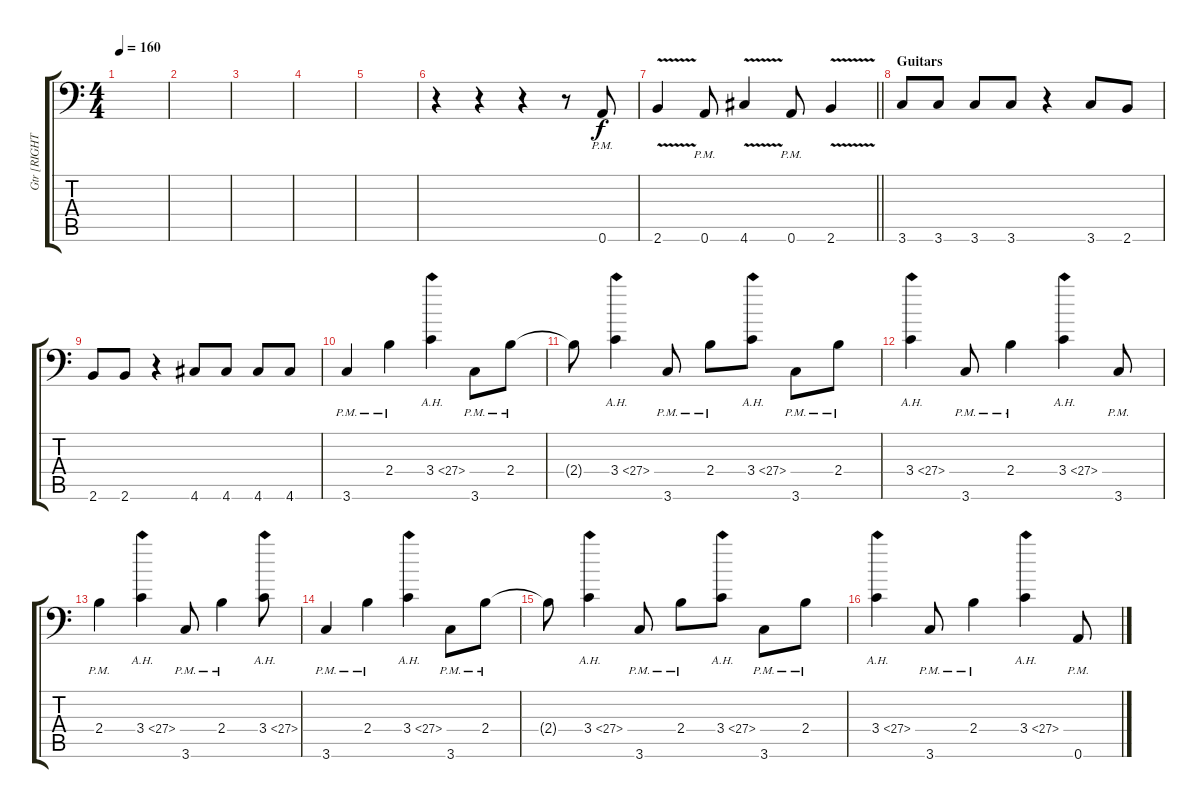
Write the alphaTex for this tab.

\track ("Gtr [RIGHT]" "Gtr [RIGHT") {instrument overdrivenguitar}
\staff {score tabs}
\tuning (B3 Gb3 D3 A2 E2 A1) {hide}
\ts (4 4)
\tempo 160
\clef f4
\ks c
|
|
|
|
|
r.4 r.4 r.4 r.8 0.6{pm}.8 |
\barLineRight lightlight
2.6{v}.4 0.6{pm}.8 4.6{v}.4 0.6{pm}.8 2.6{v}.4 |
\section ("" "Guitars")
3.6.8 3.6.8 3.6.8 3.6.8 r.4 3.6.8 2.6.8 |
2.6.8 2.6.8 r.4 4.6.8 4.6.8 4.6.8 4.6.8 |
3.6{pm}.4 2.4{pm}.4 3.4{ah 24}.4 3.6{pm}.8 2.4{pm}.8 |
2.4{t}.8 3.4{ah 24}.4 3.6{pm}.8 2.4{pm}.8 3.4{ah 24}.8 3.6{pm}.8 2.4{pm}.8 |
3.4{ah 24}.4 3.6{pm}.8 2.4{pm}.4 3.4{ah 24}.4 3.6{pm}.8 |
2.4{pm}.4 3.4{ah 24}.4 3.6{pm}.8 2.4{pm}.4 3.4{ah 24}.8 |
3.6{pm}.4 2.4{pm}.4 3.4{ah 24}.4 3.6{pm}.8 2.4{pm}.8 |
2.4{t}.8 3.4{ah 24}.4 3.6{pm}.8 2.4{pm}.8 3.4{ah 24}.8 3.6{pm}.8 2.4{pm}.8 |
3.4{ah 24}.4 3.6{pm}.8 2.4{pm}.4 3.4{ah 24}.4 0.6{pm}.8
